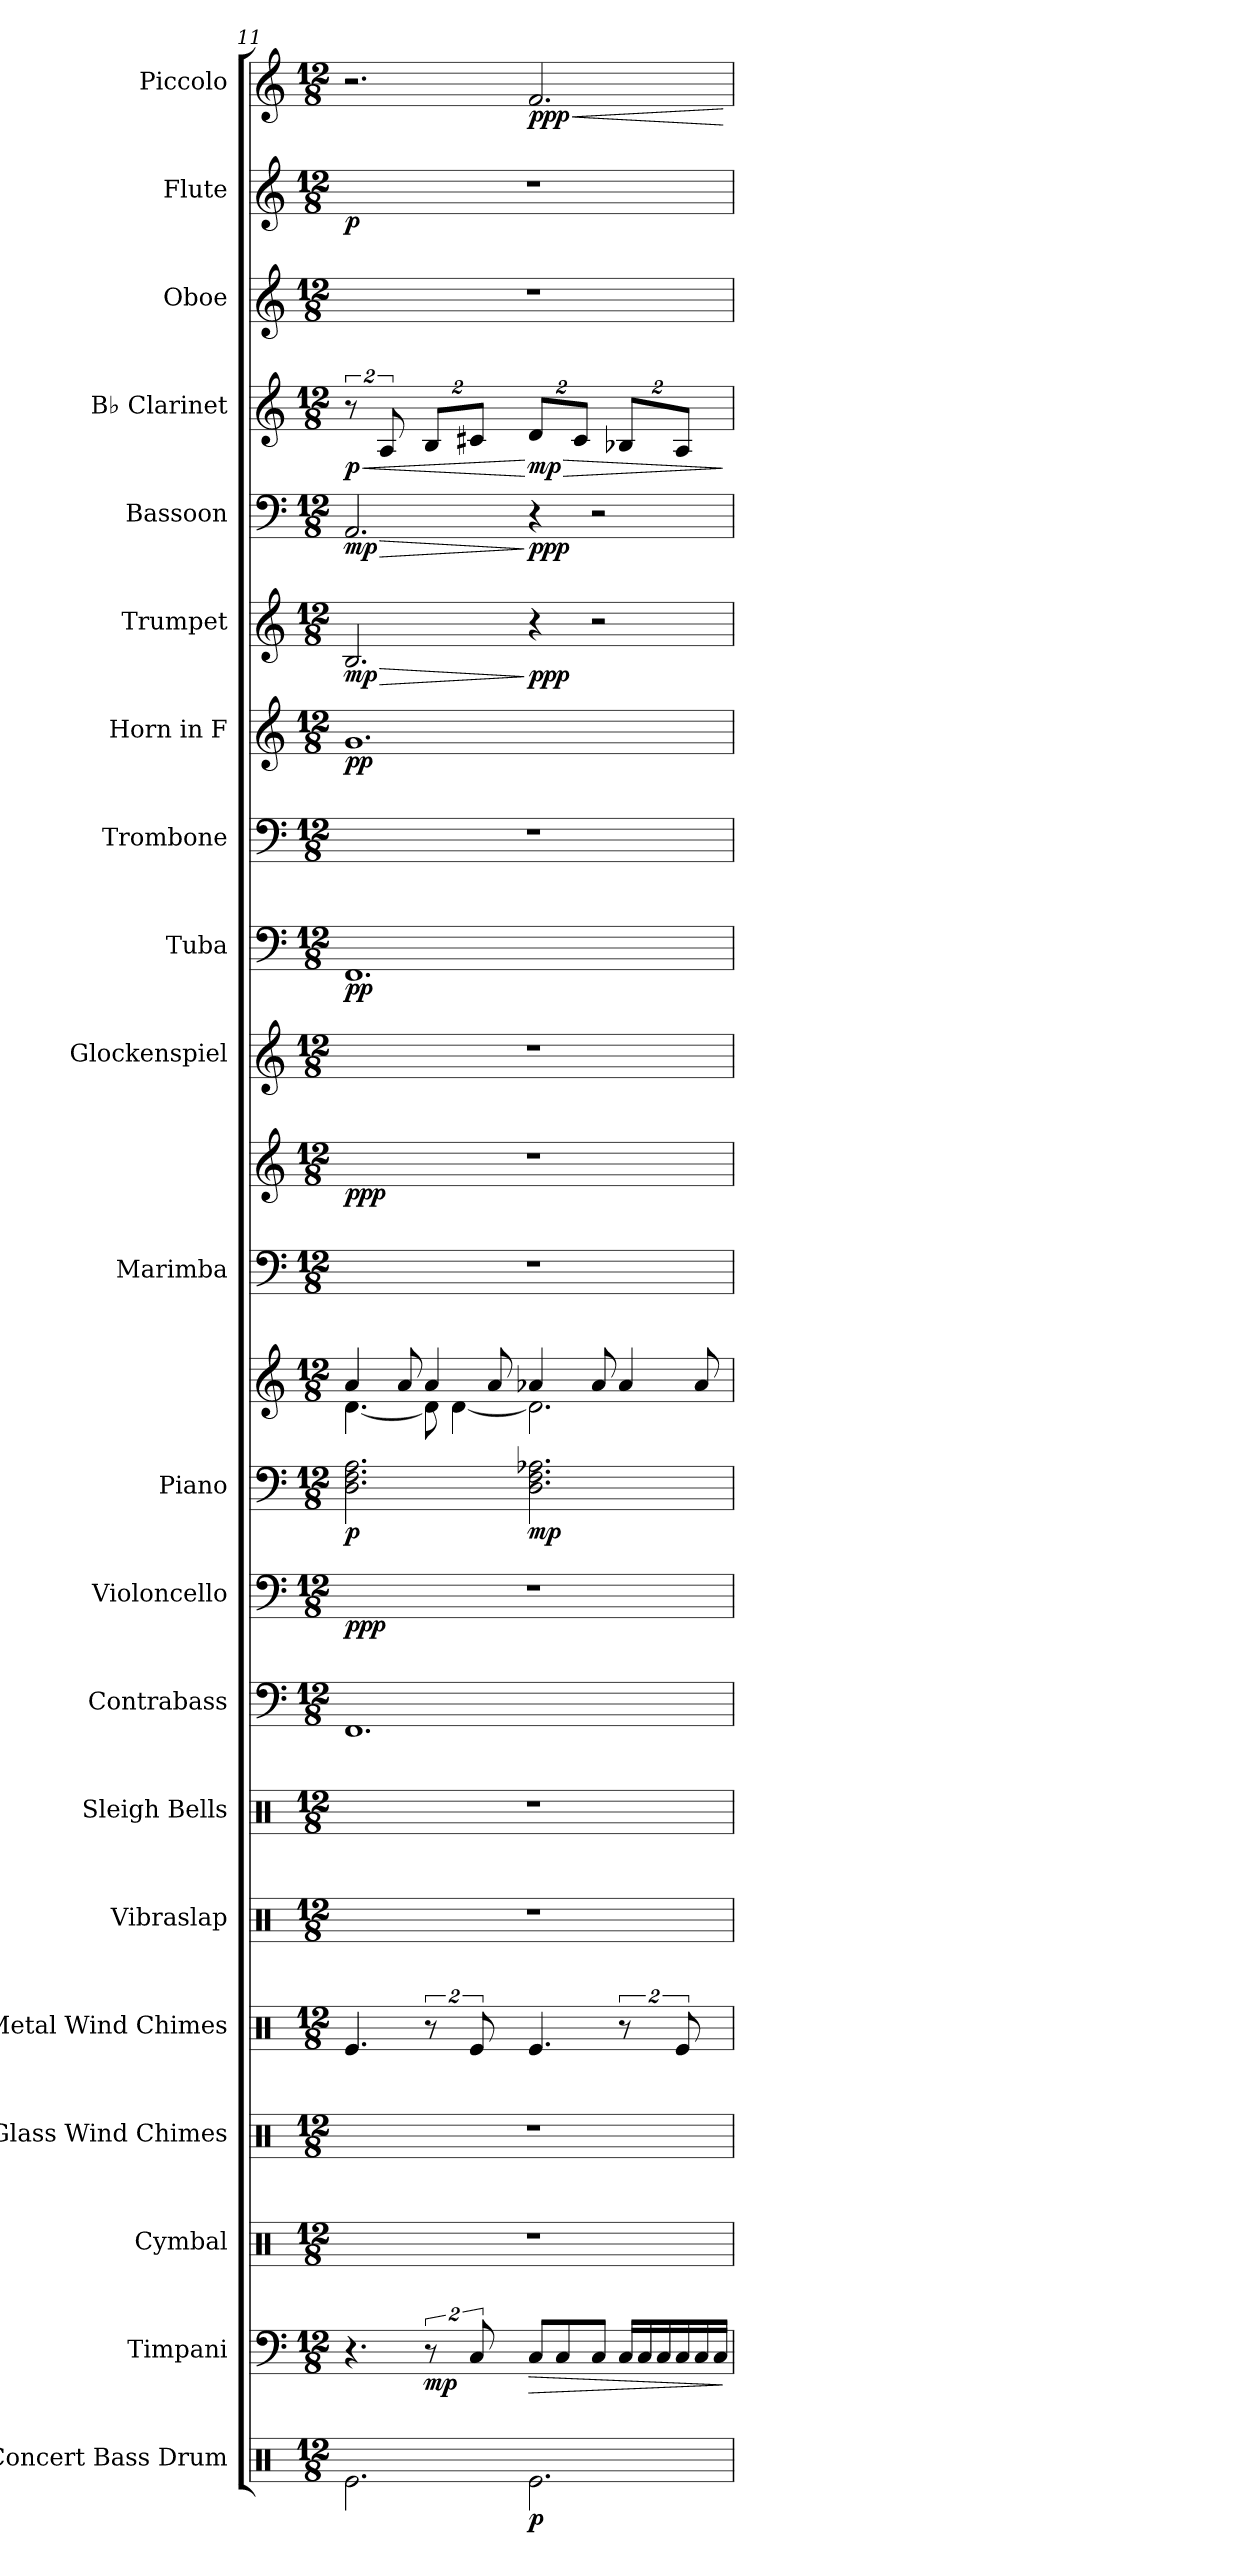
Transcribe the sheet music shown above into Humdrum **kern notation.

**kern	**dynam	**kern	**dynam	**kern	**kern	**kern	**kern	**kern	**kern	**kern	**dynam	**kern	**kern	**dynam	**kern	**kern	**dynam	**kern	**kern	**dynam	**kern	**kern	**dynam	**kern	**dynam	**kern	**dynam	**kern	**dynam	**kern	**kern	**dynam	**kern	**dynam
*part21	*part21	*part20	*part20	*part19	*part18	*part17	*part16	*part15	*part14	*part13	*part13	*part12	*part12	*part12	*part11	*part11	*part11	*part10	*part9	*part9	*part8	*part7	*part7	*part6	*part6	*part5	*part5	*part4	*part4	*part3	*part2	*part2	*part1	*part1
*staff23	*staff23	*staff22	*staff22	*staff21	*staff20	*staff19	*staff18	*staff17	*staff16	*staff15	*staff15	*staff14	*staff13	*staff13/14	*staff12	*staff11	*staff11/12	*staff10	*staff9	*staff9	*staff8	*staff7	*staff7	*staff6	*staff6	*staff5	*staff5	*staff4	*staff4	*staff3	*staff2	*staff2	*staff1	*staff1
*I"Concert Bass Drum	*	*I"Timpani	*	*I"Cymbal	*I"Glass Wind Chimes	*I"Metal Wind Chimes	*I"Vibraslap	*I"Sleigh Bells	*I"Contrabass	*I"Violoncello	*	*I"Piano	*	*	*I"Marimba	*	*	*I"Glockenspiel	*I"Tuba	*	*I"Trombone	*I"Horn in F	*	*I"Trumpet	*	*I"Bassoon	*	*I"B♭ Clarinet	*	*I"Oboe	*I"Flute	*	*I"Piccolo	*
*I'Con. BD	*	*I'Timp.	*	*I'Cym.	*I'Gl. Wn Ch.	*I'Met. Wn Ch.	*I'Vibslp.	*I'Sle. Be.	*I'Cb.	*I'Vc.	*	*I'Pno.	*	*	*I'Mrm.	*	*	*I'Glock.	*I'Tba.	*	*I'Tbn.	*	*	*I'Tpt.	*	*I'Bsn.	*	*I'B♭ Cl.	*	*I'Ob.	*I'Fl.	*	*I'Picc.	*
*clefX	*	*clefF4	*	*clefX	*clefX	*clefX	*clefX	*clefX	*clefF4	*clefF4	*	*clefF4	*clefG2	*	*clefF4	*clefG2	*	*clefG2	*clefF4	*	*clefF4	*clefG2	*	*clefG2	*	*clefF4	*	*clefG2	*	*clefG2	*clefG2	*	*clefG2	*
*	*	*	*	*	*	*	*	*	*ITrd7c12	*	*	*	*	*	*	*	*	*ITrd-14c-24	*	*	*	*ITrd4c7	*	*ITrd1c2	*	*	*	*ITrd1c2	*	*	*	*	*ITrd-7c-12	*
*k[]	*	*k[]	*	*k[]	*k[]	*k[]	*k[]	*k[]	*k[]	*k[]	*	*k[]	*k[]	*	*k[]	*k[]	*	*k[]	*k[]	*	*k[]	*k[b-]	*	*k[b-e-]	*	*k[]	*	*k[b-e-]	*	*k[]	*k[]	*	*k[]	*
*M12/8	*	*M12/8	*	*M12/8	*M12/8	*M12/8	*M12/8	*M12/8	*M12/8	*M12/8	*	*M12/8	*M12/8	*	*M12/8	*M12/8	*	*M12/8	*M12/8	*	*M12/8	*M12/8	*	*M12/8	*	*M12/8	*	*M12/8	*	*M12/8	*M12/8	*	*M12/8	*
=11	=11	=11	=11	=11	=11	=11	=11	=11	=11	=11	=11	=11	=11	=11	=11	=11	=11	=11	=11	=11	=11	=11	=11	=11	=11	=11	=11	=11	=11	=11	=11	=11	=11	=11
*	*	*	*	*	*	*	*	*	*	*	*	*	*^	*	*	*	*	*	*	*	*	*	*	*	*	*	*	*	*	*	*	*	*	*
!	!	!	!LO:DY:b	!	!	!	!	!	!	!	!	!	!	!	!	!	!	!	!	!	!	!	!	!	!	!LO:HP:b	!	!LO:HP:b	!	!LO:HP:b	!	!	!	!	!
!	!	!	!LO:DY:n=1:b	!	!	!	!	!	!	!	!LO:DY:b	!	!	!	!LO:DY:b=2	!	!	!LO:DY:b	!	!	!LO:DY:b	!	!	!LO:DY:b	!	!LO:DY:n=1:b	!	!LO:DY:n=1:b	!	!LO:DY:n=1:b	!	!	!LO:DY:b	!	!
2.Re\	.	4.r	p other-dynamics	1.r	1.r	4.Re/	1.r	1.r	1.FFF	1.r	ppp	2.D\ 2.F\ 2.A\	4a/	[4.d\	p	1.r	1.r	ppp	1.r	1.FF	pp	1.r	1.c	pp	2.A/	> mp	2.AA/	> mp	16%3r	< p	1.r	1.r	p	2.r	.
.	.	.	.	.	.	.	.	.	.	.	.	.	.	.	.	.	.	.	.	.	.	.	.	.	.	.	.	.	16%3G/	.	.	.	.	.	.
.	.	.	.	.	.	.	.	.	.	.	.	.	8a/	.	.	.	.	.	.	.	.	.	.	.	.	.	.	.	.	.	.	.	.	.	.
*	*	*	*	*	*	*	*	*	*	*	*	*	*	*	*	*	*	*	*	*	*	*	*	*	*	*	*	*	*Xbrackettup	*	*	*	*	*	*
!	!	!	!LO:DY:n=2:b	!	!	!	!	!	!	!	!	!	!	!	!	!	!	!	!	!	!	!	!	!	!	!	!	!	!	!	!	!	!	!	!
.	.	16%3r	mp	.	.	16%3r	.	.	.	.	.	.	4a/	8d\]	.	.	.	.	.	.	.	.	.	.	.	.	.	.	16%3A/L	.	.	.	.	.	.
.	.	.	.	.	.	.	.	.	.	.	.	.	.	[4d\	.	.	.	.	.	.	.	.	.	.	.	.	.	.	.	.	.	.	.	.	.
.	.	16%3C/	.	.	.	16%3Re/	.	.	.	.	.	.	.	.	.	.	.	.	.	.	.	.	.	.	.	.	.	.	16%3Bn/J	.	.	.	.	.	.
.	.	.	.	.	.	.	.	.	.	.	.	.	8a/	.	.	.	.	.	.	.	.	.	.	.	.	.	.	.	.	.	.	.	.	.	.
!	!LO:DY:b	!	!LO:HP:b	!	!	!	!	!	!	!	!	!	!	!	!LO:DY:b=2	!	!	!	!	!	!	!	!	!	!	!LO:DY:n=2:b	!	!LO:DY:n=2:b	!	!LO:HP:n=1:b	!	!	!	!	!LO:HP:b
!	!	!	!	!	!	!	!	!	!	!	!	!	!	!	!	!	!	!	!	!	!	!	!	!	!	!	!	!	!	!LO:DY:n=2:b	!	!	!	!	!LO:DY:n=1:b
2.Re\	p	8C/L	>	.	.	4.Re/	.	.	.	.	.	2.D\ 2.F\ 2.A-X\	4a-X/	2.d\]	mp	.	.	.	.	.	.	.	.	.	4r	] ppp	4r	] ppp	16%3c/L	[ > mp	.	.	.	2.ff/	< ppp
.	.	8C/	.	.	.	.	.	.	.	.	.	.	.	.	.	.	.	.	.	.	.	.	.	.	.	.	.	.	.	.	.	.	.	.	.
.	.	.	.	.	.	.	.	.	.	.	.	.	.	.	.	.	.	.	.	.	.	.	.	.	.	.	.	.	16%3B/J	.	.	.	.	.	.
.	.	8C/J	.	.	.	.	.	.	.	.	.	.	8a-/	.	.	.	.	.	.	.	.	.	.	.	2r	.	2r	.	.	.	.	.	.	.	.
.	.	16C/LL	.	.	.	16%3r	.	.	.	.	.	.	4a-/	.	.	.	.	.	.	.	.	.	.	.	.	.	.	.	16%3A-X/L	.	.	.	.	.	.
.	.	16C/	.	.	.	.	.	.	.	.	.	.	.	.	.	.	.	.	.	.	.	.	.	.	.	.	.	.	.	.	.	.	.	.	.
.	.	16C/	.	.	.	.	.	.	.	.	.	.	.	.	.	.	.	.	.	.	.	.	.	.	.	.	.	.	.	.	.	.	.	.	.
.	.	16C/	.	.	.	16%3Re/	.	.	.	.	.	.	.	.	.	.	.	.	.	.	.	.	.	.	.	.	.	.	16%3G/J	.	.	.	.	.	.
.	.	16C/	.	.	.	.	.	.	.	.	.	.	8a-/	.	.	.	.	.	.	.	.	.	.	.	.	.	.	.	.	.	.	.	.	.	.
.	.	16C/JJ	.	.	.	.	.	.	.	.	.	.	.	.	.	.	.	.	.	.	.	.	.	.	.	.	.	.	.	.	.	.	.	.	.
*	*	*	*	*	*	*	*	*	*	*	*	*	*v	*v	*	*	*	*	*	*	*	*	*	*	*	*	*	*	*	*	*	*	*	*	*
.	.	.	]	.	.	.	.	.	.	.	.	.	.	.	.	.	.	.	.	.	.	.	.	.	.	.	.	.	]	.	.	.	.	[
=	=	=	=	=	=	=	=	=	=	=	=	=	=	=	=	=	=	=	=	=	=	=	=	=	=	=	=	=	=	=	=	=	=	=
*-	*-	*-	*-	*-	*-	*-	*-	*-	*-	*-	*-	*-	*-	*-	*-	*-	*-	*-	*-	*-	*-	*-	*-	*-	*-	*-	*-	*-	*-	*-	*-	*-	*-	*-
